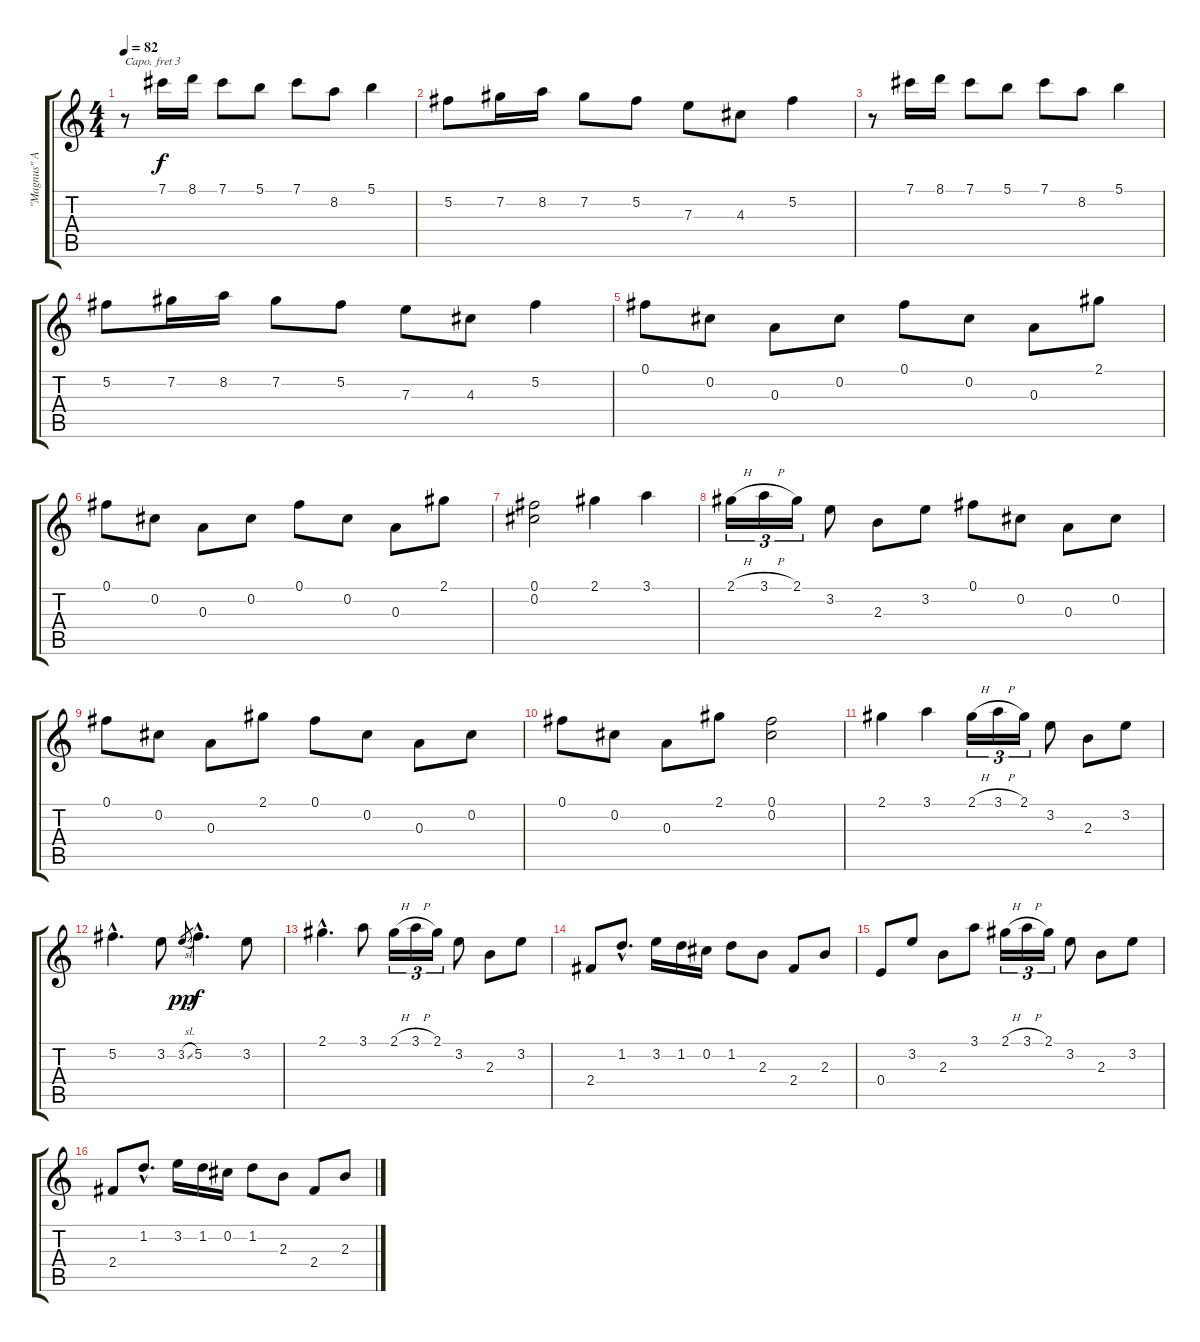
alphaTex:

\track ("\"Magnus\" Armin Siepen" "\"Magnus\" A") {instrument acousticguitarsteel}
\staff {score tabs}
\capo 3
\tuning (Eb4 Bb3 Gb3 Db3 Ab2 Eb2) {hide}
\ts (4 4)
\tempo 82
\clef g2
\ks c
r.8{dy f instrument acousticguitarsteel} 7.1.16 8.1.16 7.1.8 5.1.8 7.1.8 8.2.8 5.1.4 |
5.2.8 7.2.16 8.2.16 7.2.8 5.2.8 7.3.8 4.3.8 5.2.4 |
r.8 7.1.16 8.1.16 7.1.8 5.1.8 7.1.8 8.2.8 5.1.4 |
5.2.8 7.2.16 8.2.16 7.2.8 5.2.8 7.3.8 4.3.8 5.2.4 |
0.1.8 0.2.8 0.3.8 0.2.8 0.1.8 0.2.8 0.3.8 2.1.8 |
0.1.8 0.2.8 0.3.8 0.2.8 0.1.8 0.2.8 0.3.8 2.1.8 |
(0.1 0.2).2 2.1.4 3.1.4 |
2.1{h}.16{tu (3 2)} 3.1{h}.16{tu (3 2)} 2.1.16{tu (3 2)} 3.2.8 2.3.8 3.2.8 0.1.8 0.2.8 0.3.8 0.2.8 |
0.1.8 0.2.8 0.3.8 2.1.8 0.1.8 0.2.8 0.3.8 0.2.8 |
0.1.8 0.2.8 0.3.8 2.1.8 (0.1 0.2).2 |
2.1.4 3.1.4 2.1{h}.16{tu (3 2)} 3.1{h}.16{tu (3 2)} 2.1.16{tu (3 2)} 3.2.8 2.3.8 3.2.8 |
5.2{hac}.4{d} 3.2.8 3.2{sl}.8{gr dy pp} 5.2{hac}.4{d dy f} 3.2.8 |
2.1{hac}.4{d} 3.1.8 2.1{h}.16{tu (3 2)} 3.1{h}.16{tu (3 2)} 2.1.16{tu (3 2)} 3.2.8 2.3.8 3.2.8 |
2.4.8 1.2{hac}.8{d} 3.2.16 1.2.16 0.2.16 1.2.8 2.3.8 2.4.8 2.3.8 |
0.4.8 3.2.8 2.3.8 3.1.8 2.1{h}.16{tu (3 2)} 3.1{h}.16{tu (3 2)} 2.1.16{tu (3 2)} 3.2.8 2.3.8 3.2.8 |
2.4.8 1.2{hac}.8{d} 3.2.16 1.2.16 0.2.16 1.2.8 2.3.8 2.4.8 2.3.8
